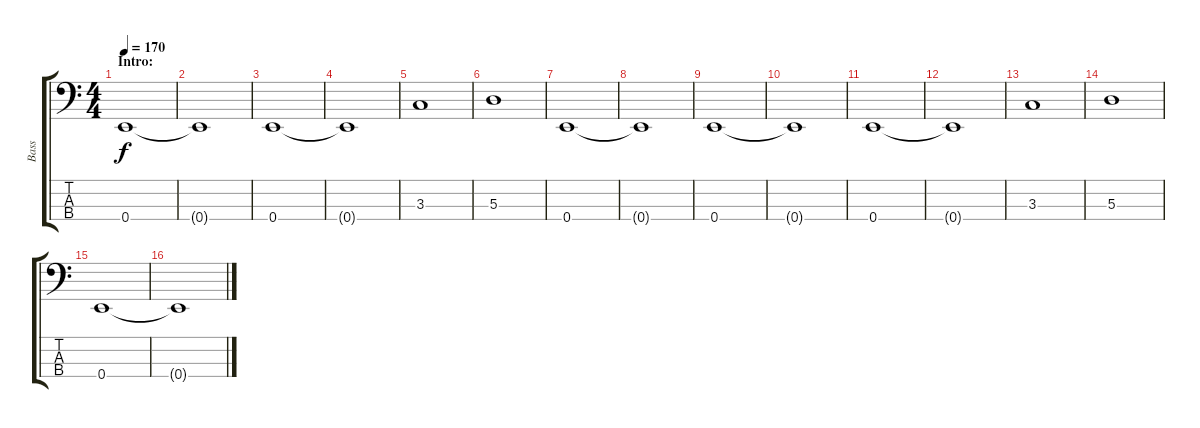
\track ("Bass" "Bass") {instrument electricbasspick}
\staff {score tabs}
\tuning (G2 D2 A1 E1) {hide}
\ts (4 4)
\section ("" "Intro:")
\tempo 170
\tempo 165
\tempo 170
\clef f4
\ks c
0.4.1{dy f instrument electricbasspick} |
0.4{t}.1 |
0.4.1 |
0.4{t}.1 |
3.3.1 |
5.3.1 |
0.4.1 |
0.4{t}.1 |
0.4.1 |
0.4{t}.1 |
0.4.1 |
0.4{t}.1 |
3.3.1 |
5.3.1 |
0.4.1 |
0.4{t}.1
